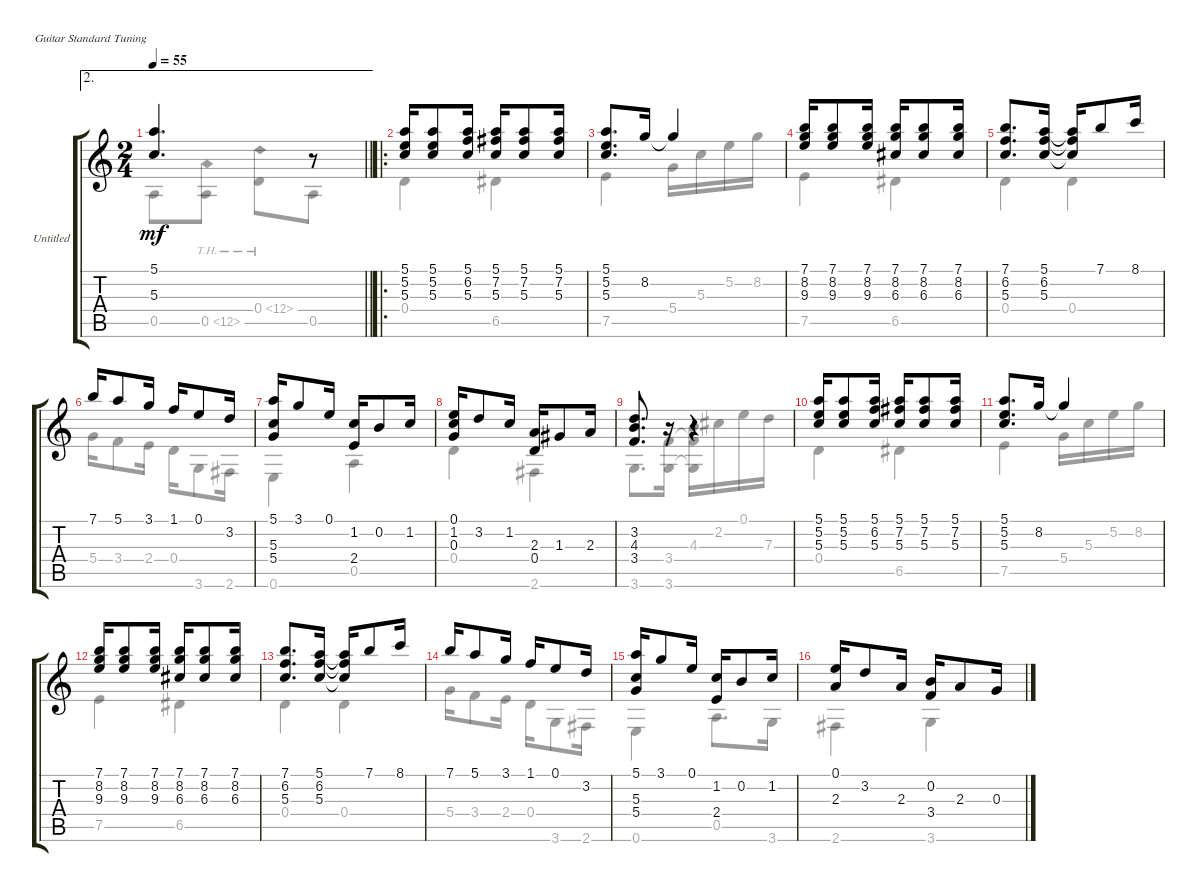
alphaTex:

\bracketExtendMode groupsimilarinstruments
\firstSystemTrackNameOrientation horizontal
\otherSystemsTrackNameOrientation horizontal
\track ("Untitled" "Untitled") {instrument acousticguitarnylon}
\staff {score tabs}
\tuning (E4 B3 G3 D3 A2 E2)
\voice
\ae 2
\ts (2 4)
\tempo 55
\clef g2
\barLineRight lightlight
\ks c
(5.1 5.3).4{d dy mf} r.8 |
\ro
(5.1 5.2 5.3).16 (5.1 5.2 5.3).8 (5.1 6.2 5.3).16 (5.1 7.2 5.3).16 (5.1 7.2 5.3).8 (5.1 7.2 5.3).16 |
(5.1 5.2 5.3).8{d} 8.2.16 8.2{t}.4 |
(7.1 8.2 9.3).16 (7.1 8.2 9.3).8 (7.1 8.2 9.3).16 (7.1 8.2 6.3).16 (7.1 8.2 6.3).8 (7.1 8.2 6.3).16 |
(7.1 6.2 5.3).8{d} (5.1 6.2 5.3).16 (5.1{t} 6.2{t} 5.3{t}).16 7.1.8 8.1.16 |
7.1.16 5.1.8 3.1.16 1.1.16 0.1.8 3.2.16 |
(5.1 5.3 5.4).16 3.1.8 0.1.16 (1.2 2.4).16 0.2.8 1.2.16 |
(0.1 1.2 0.3).16 3.2.8 1.2.16 (2.3 0.4).16 1.3.8 2.3.16 |
(3.2 4.3 3.4).8{d} r.16 r.4 |
(5.1 5.2 5.3).16 (5.1 5.2 5.3).8 (5.1 6.2 5.3).16 (5.1 7.2 5.3).16 (5.1 7.2 5.3).8 (5.1 7.2 5.3).16 |
(5.1 5.2 5.3).8{d} 8.2.16 8.2{t}.4 |
(7.1 8.2 9.3).16 (7.1 8.2 9.3).8 (7.1 8.2 9.3).16 (7.1 8.2 6.3).16 (7.1 8.2 6.3).8 (7.1 8.2 6.3).16 |
(7.1 6.2 5.3).8{d} (5.1 6.2 5.3).16 (5.1{t} 6.2{t} 5.3{t}).16 7.1.8 8.1.16 |
7.1.16 5.1.8 3.1.16 1.1.16 0.1.8 3.2.16 |
(5.1 5.3 5.4).16 3.1.8 0.1.16 (1.2 2.4).16 0.2.8 1.2.16 |
(0.1 2.3).16 3.2.8 2.3.16 (0.2 3.4).16 2.3.8 0.3.16
\voice
\clef g2
\ottava regular
\simile none
\barLineRight lightlight
\ks c
0.5.8{dy mf} 0.5{th 12}.8 0.4{th 12}.8 0.5.8 |
0.4.4 6.5.4 |
7.5.4 5.4.16 5.3.16 5.2.16 8.2.16 |
7.5.4 6.5.4 |
0.4.4 0.4.4 |
5.4.16 3.4.8 2.4.16 0.4.16 3.6.8 2.6.16 |
0.6.4 0.5.4 |
0.4.4 2.6.4 |
3.6.8{d} (3.4 3.6).16 (4.3 3.4{t} 3.6{t}).16 2.2.16 0.1.16 7.3.16 |
0.4.4 6.5.4 |
7.5.4 5.4.16 5.3.16 5.2.16 8.2.16 |
7.5.4 6.5.4 |
0.4.4 0.4.4 |
5.4.16 3.4.8 2.4.16 0.4.16 3.6.8 2.6.16 |
0.6.4 0.5.8{d} 3.6.16 |
2.6.4 3.6.4
